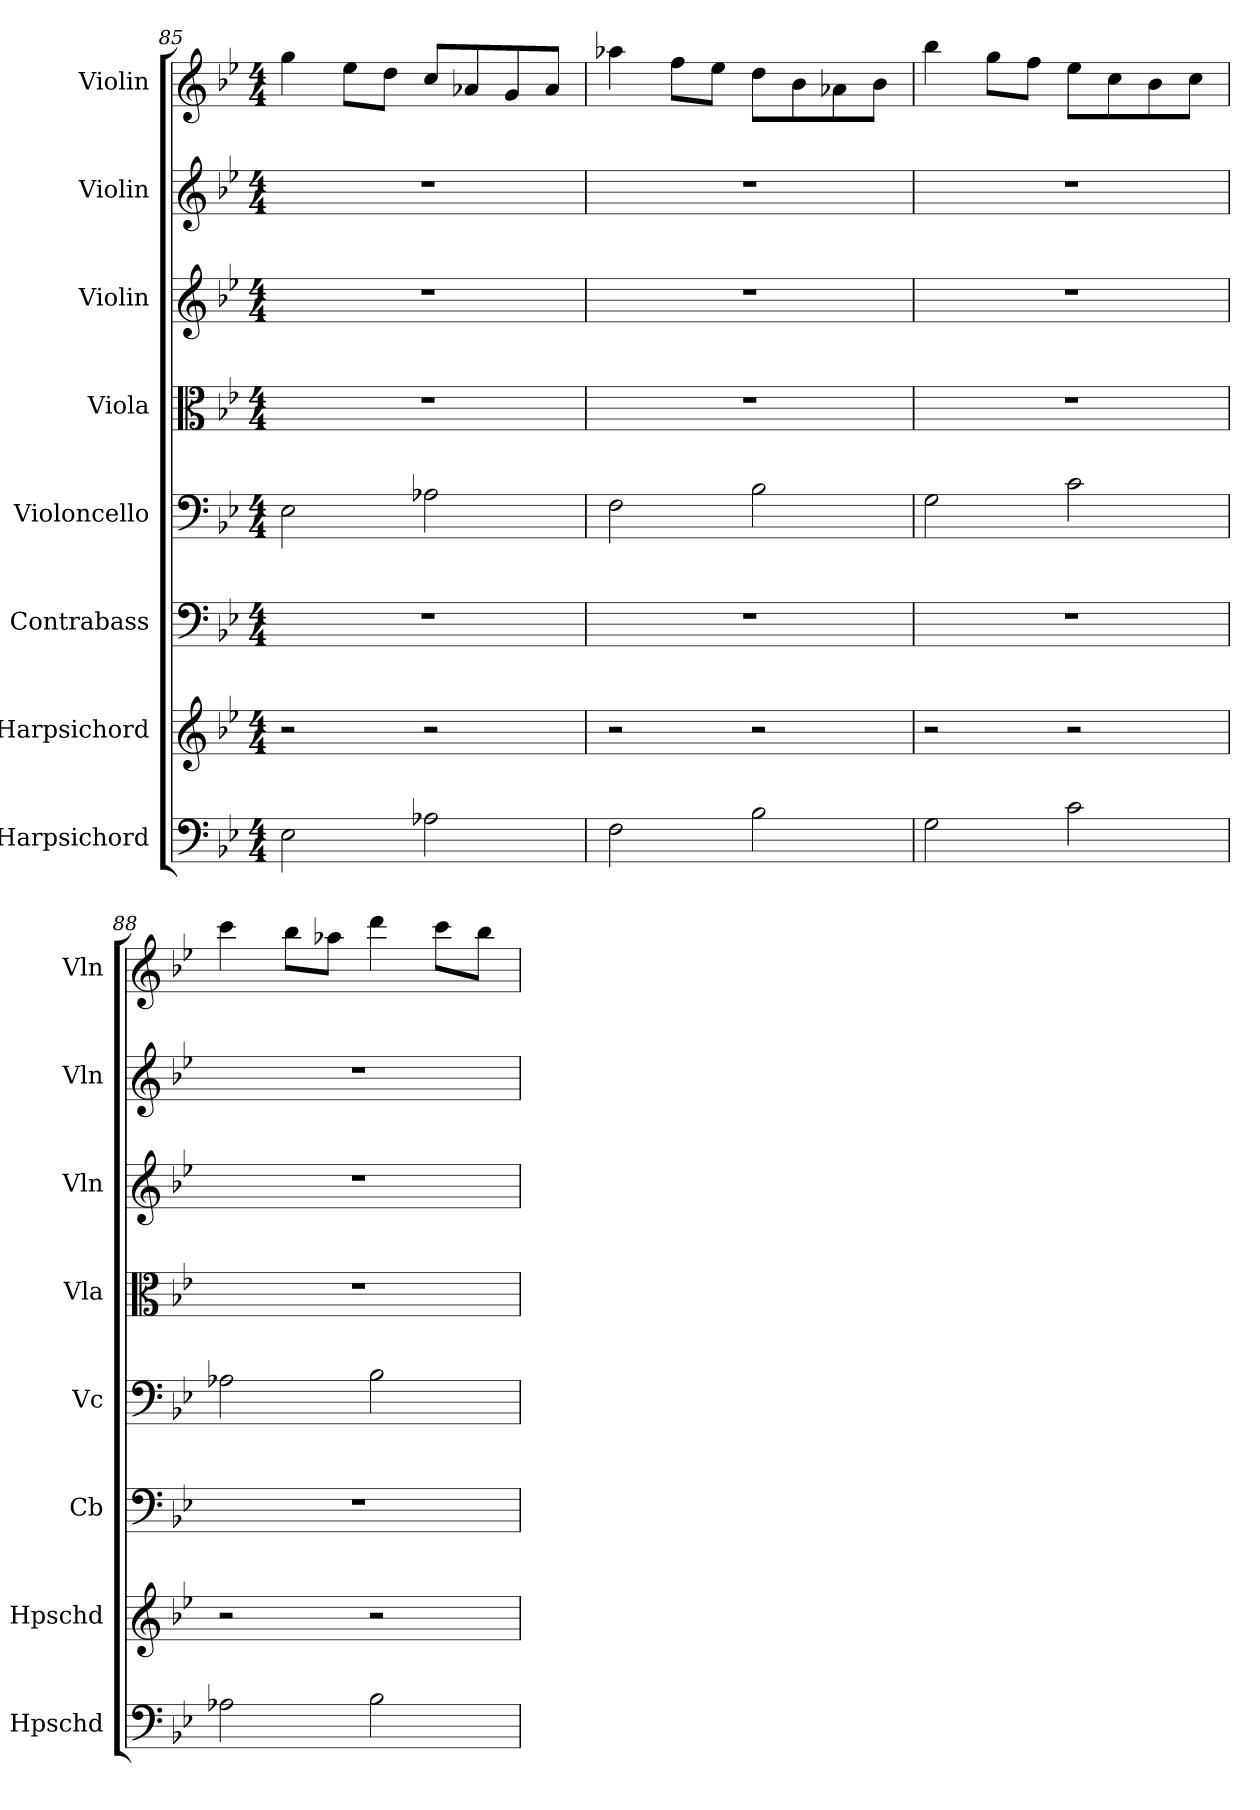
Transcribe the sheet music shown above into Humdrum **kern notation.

**kern	**kern	**kern	**kern	**kern	**kern	**kern	**kern
*part8	*part7	*part6	*part5	*part4	*part3	*part2	*part1
*staff8	*staff7	*staff6	*staff5	*staff4	*staff3	*staff2	*staff1
*I"Harpsichord	*I"Harpsichord	*I"Contrabass	*I"Violoncello	*I"Viola	*I"Violin	*I"Violin	*I"Violin
*I'Hpschd	*I'Hpschd	*I'Cb	*I'Vc	*I'Vla	*I'Vln	*I'Vln	*I'Vln
*clefF4	*clefG2	*clefF4	*clefF4	*clefC3	*clefG2	*clefG2	*clefG2
*k[b-e-]	*k[b-e-]	*k[b-e-]	*k[b-e-]	*k[b-e-]	*k[b-e-]	*k[b-e-]	*k[b-e-]
*M4/4	*M4/4	*M4/4	*M4/4	*M4/4	*M4/4	*M4/4	*M4/4
=85	=85	=85	=85	=85	=85	=85	=85
2E-\	2r	1r	2E-\	1r	1r	1r	4gg\
.	.	.	.	.	.	.	8ee-\L
.	.	.	.	.	.	.	8dd\J
2A-X\	2r	.	2A-X\	.	.	.	8cc/L
.	.	.	.	.	.	.	8a-X/
.	.	.	.	.	.	.	8g/
.	.	.	.	.	.	.	8a-/J
=86	=86	=86	=86	=86	=86	=86	=86
2F\	2r	1r	2F\	1r	1r	1r	4aa-X\
.	.	.	.	.	.	.	8ff\L
.	.	.	.	.	.	.	8ee-\J
2B-\	2r	.	2B-\	.	.	.	8dd\L
.	.	.	.	.	.	.	8b-\
.	.	.	.	.	.	.	8a-X\
.	.	.	.	.	.	.	8b-\J
=87	=87	=87	=87	=87	=87	=87	=87
2G\	2r	1r	2G\	1r	1r	1r	4bb-\
.	.	.	.	.	.	.	8gg\L
.	.	.	.	.	.	.	8ff\J
2c\	2r	.	2c\	.	.	.	8ee-\L
.	.	.	.	.	.	.	8cc\
.	.	.	.	.	.	.	8b-\
.	.	.	.	.	.	.	8cc\J
=88	=88	=88	=88	=88	=88	=88	=88
2A-X\	2r	1r	2A-X\	1r	1r	1r	4ccc\
.	.	.	.	.	.	.	8bb-\L
.	.	.	.	.	.	.	8aa-X\J
2B-\	2r	.	2B-\	.	.	.	4ddd\
.	.	.	.	.	.	.	8ccc\L
.	.	.	.	.	.	.	8bb-\J
=	=	=	=	=	=	=	=
*-	*-	*-	*-	*-	*-	*-	*-
